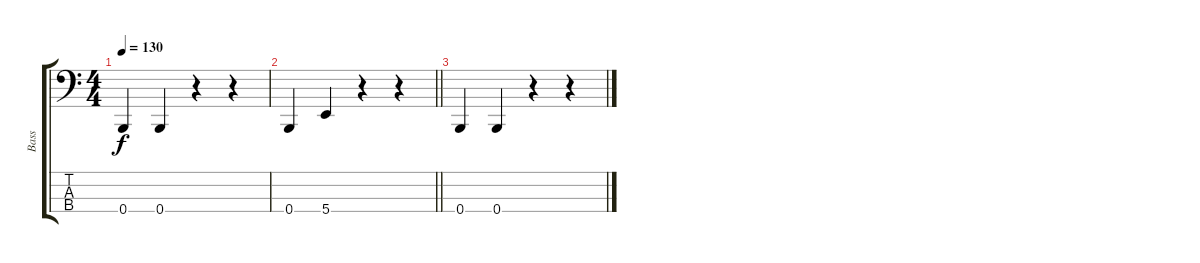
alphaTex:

\track ("Bass" "Bass") {instrument electricbassfinger}
\staff {score tabs}
\tuning (E2 B1 Gb1 B0) {hide}
\ts (4 4)
\tempo 130
\clef f4
\ks c
0.4.4{dy f} 0.4.4 r.4 r.4 |
\barLineRight lightlight
0.4.4 5.4.4 r.4 r.4 |
0.4.4 0.4.4 r.4 r.4
